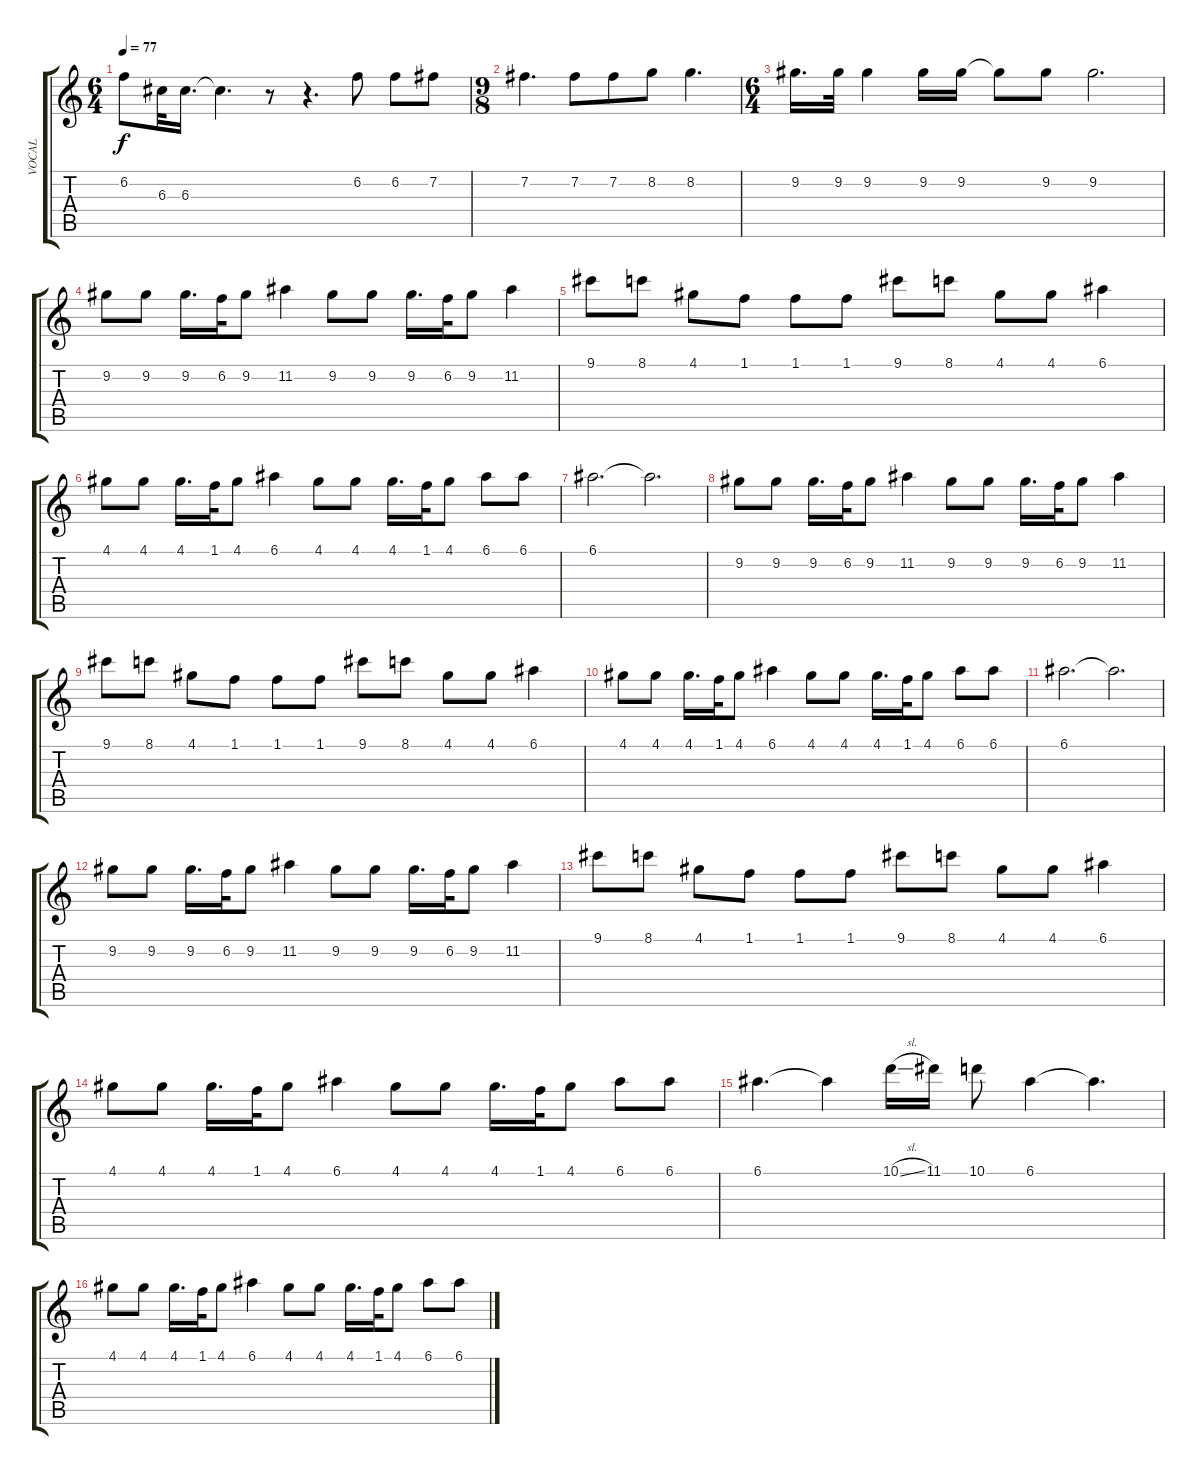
\track ("VOCAL" "VOCAL") {instrument overdrivenguitar}
\staff {score tabs}
\tuning (E4 B3 G3 D3 A2 E2) {hide}
\ts (6 4)
\tempo 77
\clef g2
\ks c
6.2.8{dy f} 6.3.32 6.3.16{d} 6.3{t}.4{d} r.8 r.4{d} 6.2.8 6.2.8 7.2.8 |
\ts (9 8)
7.2.4{d} 7.2.8 7.2.8 8.2.8 8.2.4{d} |
\ts (6 4)
9.2.16{d} 9.2.32 9.2.4 9.2.16 9.2.16 9.2{t}.8 9.2.8 9.2.2{d} |
9.2.8 9.2.8 9.2.16{d} 6.2.32 9.2.8 11.2.4 9.2.8 9.2.8 9.2.16{d} 6.2.32 9.2.8 11.2.4 |
9.1.8 8.1.8 4.1.8 1.1.8 1.1.8 1.1.8 9.1.8 8.1.8 4.1.8 4.1.8 6.1.4 |
4.1.8 4.1.8 4.1.16{d} 1.1.32 4.1.8 6.1.4 4.1.8 4.1.8 4.1.16{d} 1.1.32 4.1.8 6.1.8 6.1.8 |
6.1.2{d} 6.1{t}.2{d volume 0} |
9.2.8{volume 13} 9.2.8 9.2.16{d} 6.2.32 9.2.8 11.2.4 9.2.8 9.2.8 9.2.16{d} 6.2.32 9.2.8 11.2.4 |
9.1.8 8.1.8 4.1.8 1.1.8 1.1.8 1.1.8 9.1.8 8.1.8 4.1.8 4.1.8 6.1.4 |
4.1.8 4.1.8 4.1.16{d} 1.1.32 4.1.8 6.1.4 4.1.8 4.1.8 4.1.16{d} 1.1.32 4.1.8 6.1.8 6.1.8 |
6.1.2{d} 6.1{t}.2{d volume 0} |
9.2.8{volume 13} 9.2.8 9.2.16{d} 6.2.32 9.2.8 11.2.4 9.2.8 9.2.8 9.2.16{d} 6.2.32 9.2.8 11.2.4 |
9.1.8 8.1.8 4.1.8 1.1.8 1.1.8 1.1.8 9.1.8 8.1.8 4.1.8 4.1.8 6.1.4 |
4.1.8 4.1.8 4.1.16{d} 1.1.32 4.1.8 6.1.4 4.1.8 4.1.8 4.1.16{d} 1.1.32 4.1.8 6.1.8 6.1.8 |
6.1.4{d} 6.1{t}.4 10.1{sl}.16 11.1.16 10.1.8 6.1.4 6.1{t}.4{d} |
4.1.8 4.1.8 4.1.16{d} 1.1.32 4.1.8 6.1.4 4.1.8 4.1.8 4.1.16{d} 1.1.32 4.1.8 6.1.8 6.1.8
